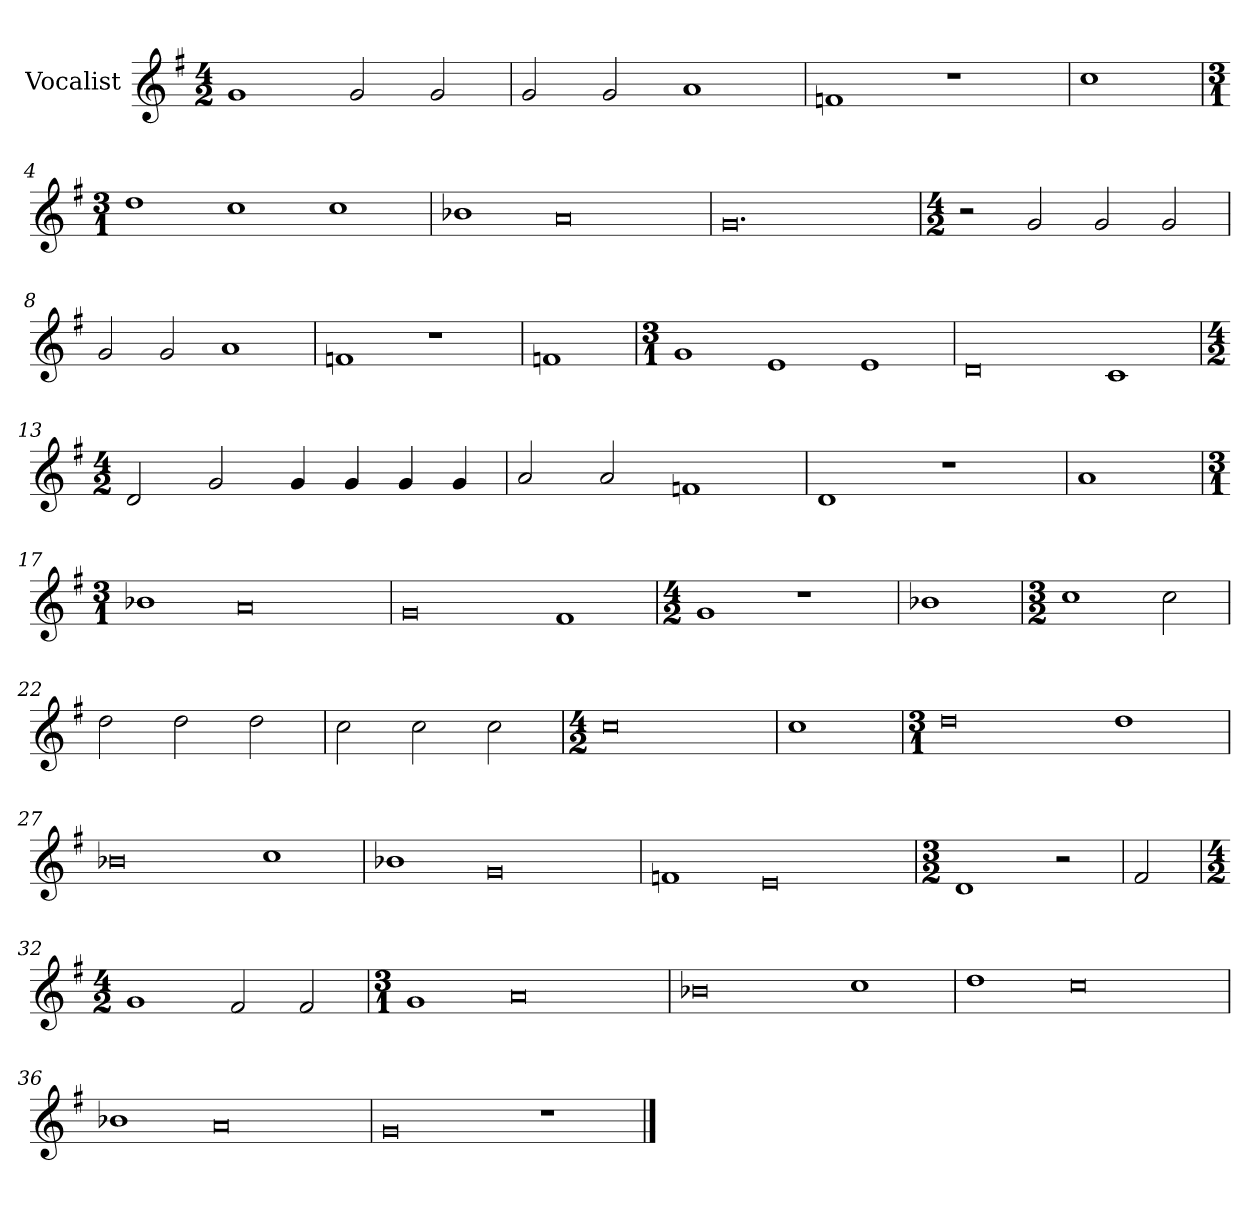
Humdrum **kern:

**kern
*part1
*staff1
*I"Vocalist
*k[f#]
*G:
*M4/2
=
1g
2g
2g
=1
2g
2g
1a
=2
1fn
1r
=3
1cc
=4
*M3/1
1dd
1cc
1cc
=5
1b-X
0a
=6
0.g
=7
*M4/2
2r
2g
2g
2g
=8
2g
2g
1a
=9
1fn
1r
=10
1fn
=11
*M3/1
1g
1e
1e
=12
0d
1c
=13
*M4/2
2d
2g
4g
4g
4g
4g
=14
2a
2a
1fn
=15
1d
1r
=16
1a
=17
*M3/1
1b-X
0a
=18
0g
1f#
=19
*M4/2
1g
1r
=20
1b-X
=21
*M3/2
1cc
2cc
=22
2dd
2dd
2dd
=23
2cc
2cc
2cc
=24
*M4/2
0cc
=25
1cc
=26
*M3/1
0dd
1dd
=27
0b-X
1cc
=28
1b-X
0g
=29
1fn
0e
=30
*M3/2
1d
2r
=31
2f#
=32
*M4/2
1g
2f#
2f#
=33
*M3/1
1g
0a
=34
0b-X
1cc
=35
1dd
0cc
=36
1b-X
0a
=37
0g
1r
==
*-
